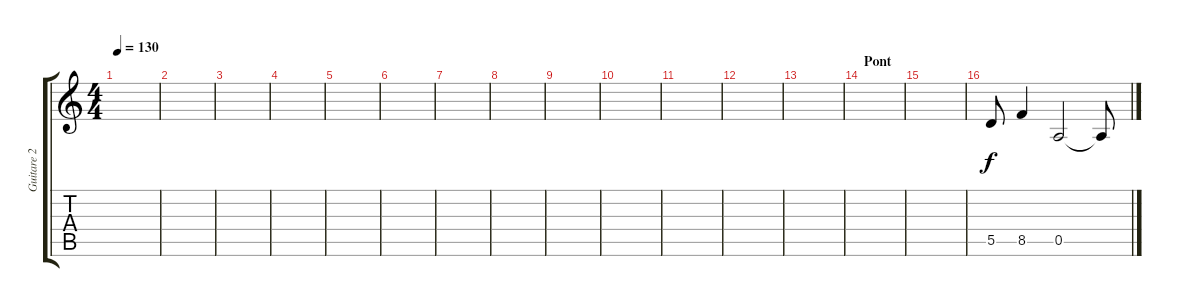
\track ("Guitare 2" "Guitare 2") {instrument overdrivenguitar}
\staff {score tabs}
\tuning (E4 B3 G3 D3 A2 E2) {hide}
\ts (4 4)
\tempo 130
\clef g2
\ks c
|
|
|
|
|
|
|
|
|
|
|
|
|
\section ("" "Pont")
|
|
5.5.8 8.5.4 0.5.2 0.5{t}.8
